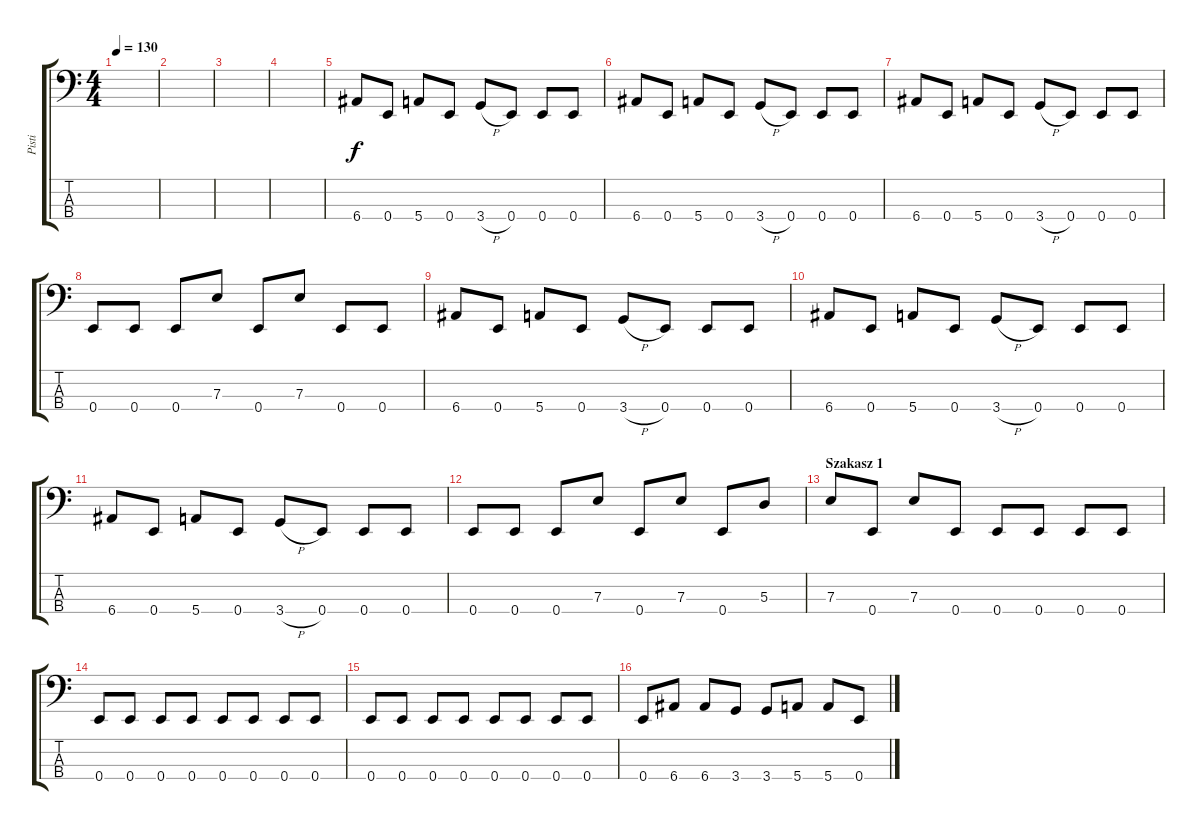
\track ("Pisti" "Pisti") {instrument electricbassfinger}
\staff {score tabs}
\tuning (G2 D2 A1 E1) {hide}
\ts (4 4)
\tempo 130
\clef f4
\ks c
|
|
|
|
6.4.8 0.4.8 5.4.8 0.4.8 3.4{h}.8 0.4.8 0.4.8 0.4.8 |
6.4.8 0.4.8 5.4.8 0.4.8 3.4{h}.8 0.4.8 0.4.8 0.4.8 |
6.4.8 0.4.8 5.4.8 0.4.8 3.4{h}.8 0.4.8 0.4.8 0.4.8 |
0.4.8 0.4.8 0.4.8 7.3.8 0.4.8 7.3.8 0.4.8 0.4.8 |
6.4.8 0.4.8 5.4.8 0.4.8 3.4{h}.8 0.4.8 0.4.8 0.4.8 |
6.4.8 0.4.8 5.4.8 0.4.8 3.4{h}.8 0.4.8 0.4.8 0.4.8 |
6.4.8 0.4.8 5.4.8 0.4.8 3.4{h}.8 0.4.8 0.4.8 0.4.8 |
0.4.8 0.4.8 0.4.8 7.3.8 0.4.8 7.3.8 0.4.8 5.3.8 |
\section ("" "Szakasz 1")
7.3.8 0.4.8 7.3.8 0.4.8 0.4.8 0.4.8 0.4.8 0.4.8 |
0.4.8 0.4.8 0.4.8 0.4.8 0.4.8 0.4.8 0.4.8 0.4.8 |
0.4.8 0.4.8 0.4.8 0.4.8 0.4.8 0.4.8 0.4.8 0.4.8 |
0.4.8 6.4.8 6.4.8 3.4.8 3.4.8 5.4.8 5.4.8 0.4.8
